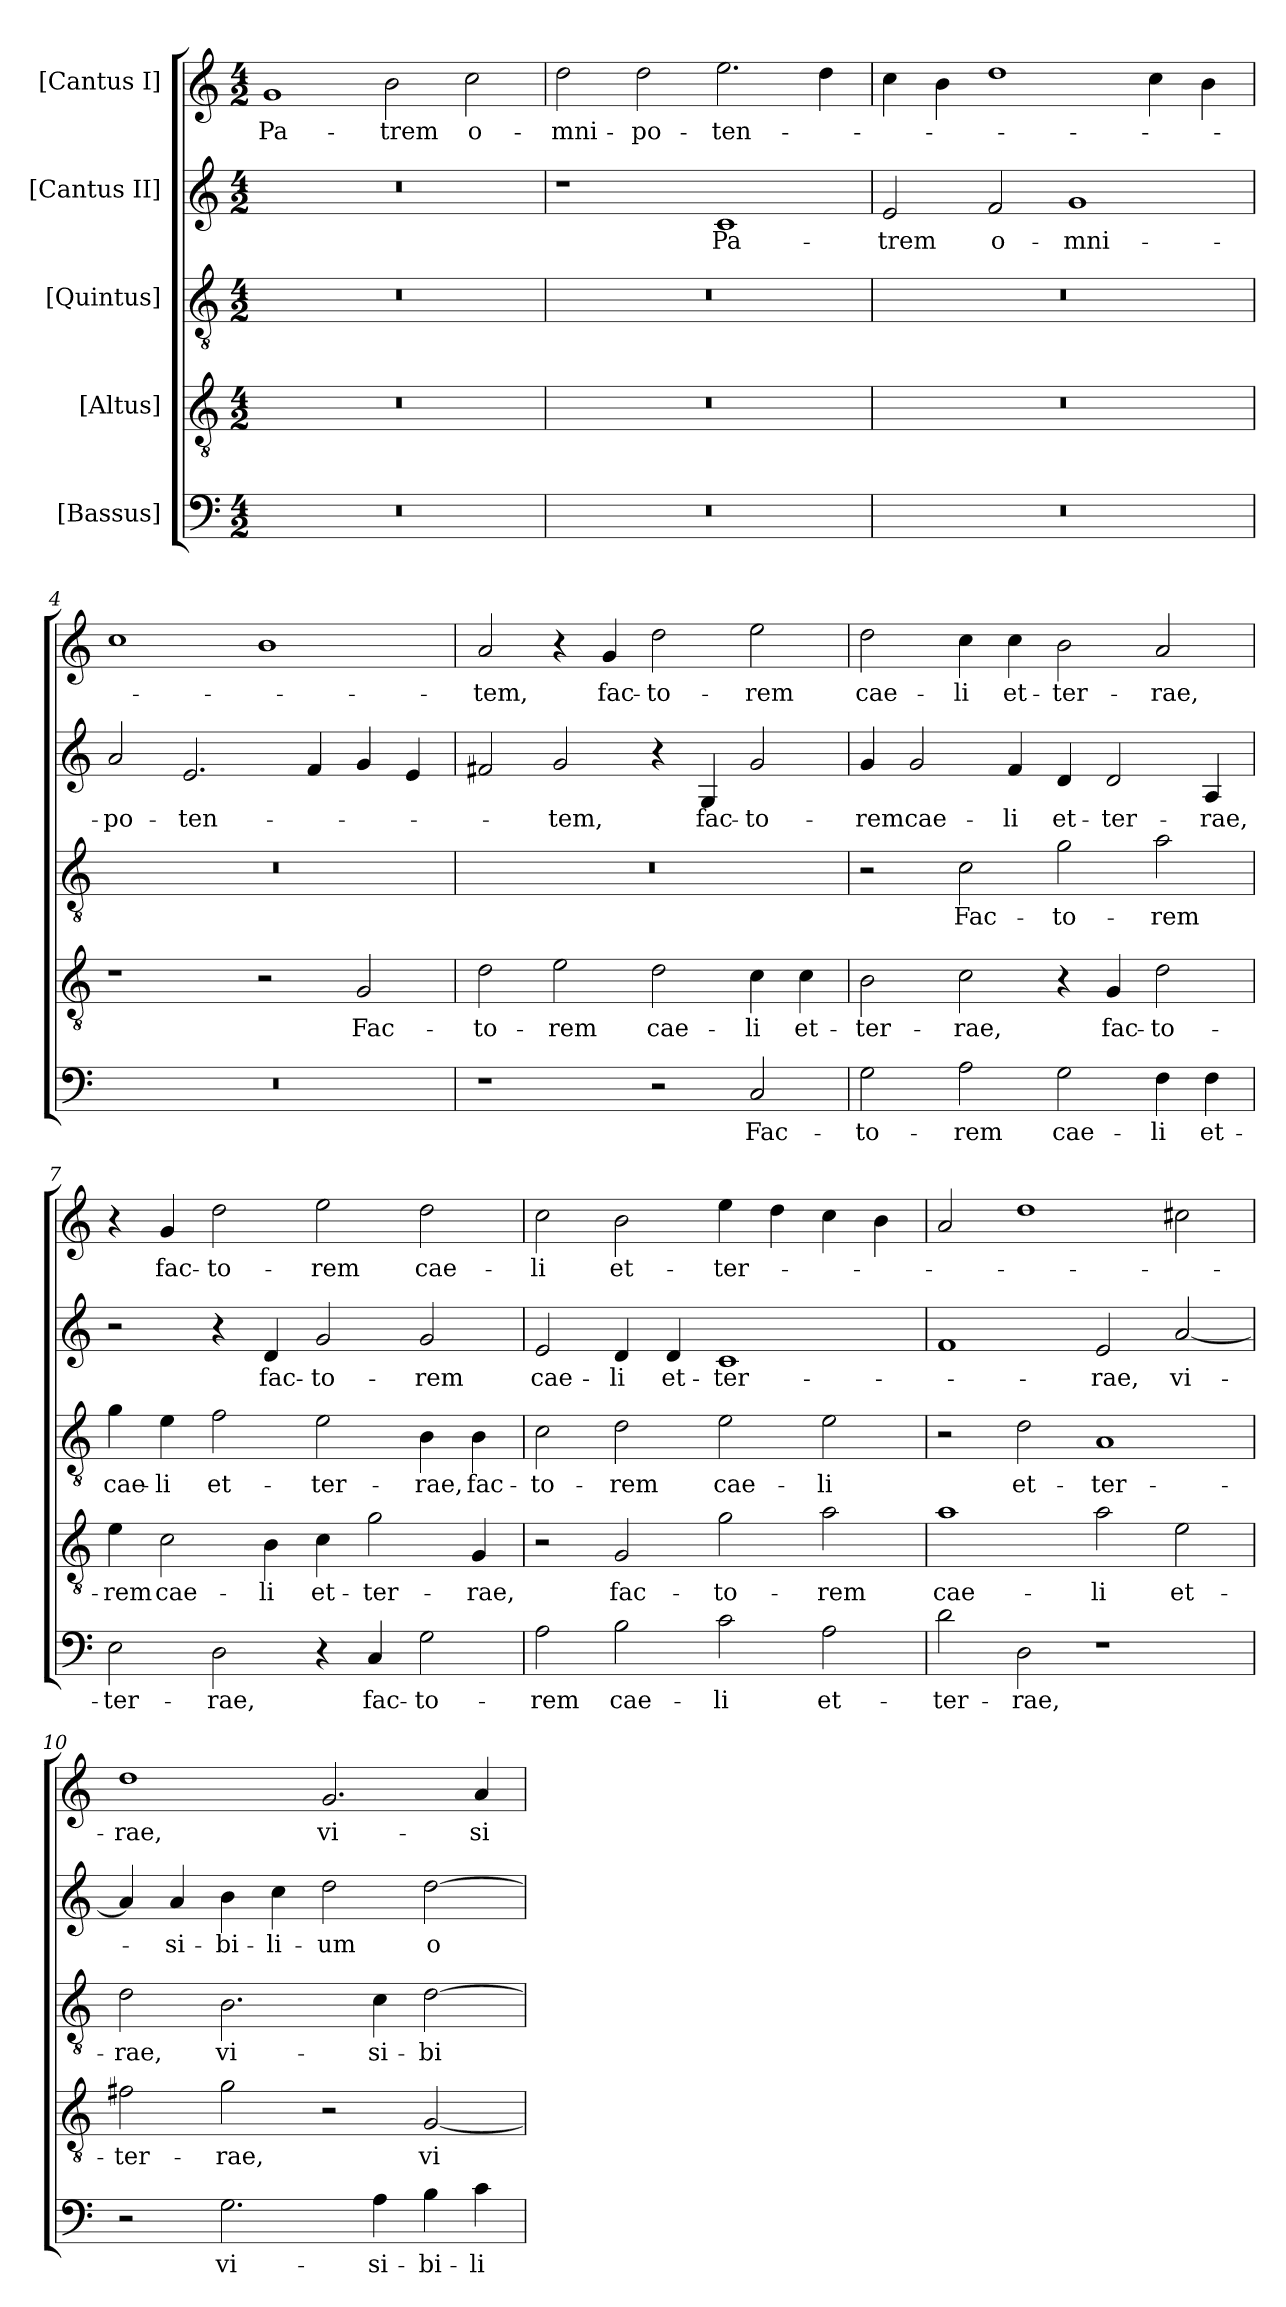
**kern	**text	**kern	**text	**kern	**text	**kern	**text	**kern	**text
*part5	*part5	*part4	*part4	*part3	*part3	*part2	*part2	*part1	*part1
*staff5	*staff5	*staff4	*staff4	*staff3	*staff3	*staff2	*staff2	*staff1	*staff1
*I"[Bassus]	*	*I"[Altus]	*	*I"[Quintus]	*	*I"[Cantus II]	*	*I"[Cantus I]	*
*clefF4	*	*clefGv2	*	*clefGv2	*	*clefG2	*	*clefG2	*
*k[]	*	*k[]	*	*k[]	*	*k[]	*	*k[]	*
*M4/2	*	*M4/2	*	*M4/2	*	*M4/2	*	*M4/2	*
=1	=1	=1	=1	=1	=1	=1	=1	=1	=1
0r	.	0r	.	0r	.	0r	.	1g/	Pa-
.	.	.	.	.	.	.	.	2b\	-trem
.	.	.	.	.	.	.	.	2cc\	o-
=2	=2	=2	=2	=2	=2	=2	=2	=2	=2
0r	.	0r	.	0r	.	1r	.	2dd\	-mni-
.	.	.	.	.	.	.	.	2dd\	-po-
.	.	.	.	.	.	1c/	Pa-	2.ee\	-ten-
.	.	.	.	.	.	.	.	4dd\	.
=3	=3	=3	=3	=3	=3	=3	=3	=3	=3
0r	.	0r	.	0r	.	2e/	-trem	4cc\	.
.	.	.	.	.	.	.	.	4b\	.
.	.	.	.	.	.	2f/	o-	1dd\	.
.	.	.	.	.	.	1g/	-mni-	.	.
.	.	.	.	.	.	.	.	4cc\	.
.	.	.	.	.	.	.	.	4b\	.
=4	=4	=4	=4	=4	=4	=4	=4	=4	=4
0r	.	1r	.	0r	.	2a/	-po-	1cc\	.
.	.	.	.	.	.	2.e/	-ten-	.	.
.	.	2r	.	.	.	.	.	1b\	.
.	.	.	.	.	.	4f/	.	.	.
.	.	2G/	Fac-	.	.	4g/	.	.	.
.	.	.	.	.	.	4e/	.	.	.
=5	=5	=5	=5	=5	=5	=5	=5	=5	=5
1r	.	2d\	-to-	0r	.	2f#X/	.	2a/	-tem,
.	.	2e\	-rem	.	.	2g/	-tem,	4r	.
.	.	.	.	.	.	.	.	4g/	fac-
2r	.	2d\	cae-	.	.	4r	.	2dd\	-to-
.	.	.	.	.	.	4G/	fac-	.	.
2C/	Fac-	4c\	-li	.	.	2g/	-to-	2ee\	-rem
.	.	4c\	et-	.	.	.	.	.	.
=6	=6	=6	=6	=6	=6	=6	=6	=6	=6
2G\	-to-	2B\	ter-	2r	.	4g/	-rem	2dd\	cae-
.	.	.	.	.	.	2g/	cae-	.	.
2A\	-rem	2c\	-rae,	2c\	Fac-	.	.	4cc\	-li
.	.	.	.	.	.	4f/	-li	4cc\	et-
2G\	cae-	4r	.	2g\	-to-	4d/	et-	2b\	ter-
.	.	4G/	fac-	.	.	2d/	ter-	.	.
4F\	-li	2d\	-to-	2a\	-rem	.	.	2a/	-rae,
4F\	et-	.	.	.	.	4A/	-rae,	.	.
=7	=7	=7	=7	=7	=7	=7	=7	=7	=7
2E\	ter-	4e\	-rem	4g\	cae-	2r	.	4r	.
.	.	2c\	cae-	4e\	-li	.	.	4g/	fac-
2D\	-rae,	.	.	2f\	et-	4r	.	2dd\	-to-
.	.	4B\	-li	.	.	4d/	fac-	.	.
4r	.	4c\	et-	2e\	ter-	2g/	-to-	2ee\	-rem
4C/	fac-	2g\	ter-	.	.	.	.	.	.
2G\	-to-	.	.	4B\	-rae,	2g/	-rem	2dd\	cae-
.	.	4G/	-rae,	4B\	fac-	.	.	.	.
=8	=8	=8	=8	=8	=8	=8	=8	=8	=8
2A\	-rem	2r	.	2c\	-to-	2e/	cae-	2cc\	-li
2B\	cae-	2G/	fac-	2d\	-rem	4d/	-li	2b\	et-
.	.	.	.	.	.	4d/	et-	.	.
2c\	-li	2g\	-to-	2e\	cae-	1c/	ter-	4ee\	ter-
.	.	.	.	.	.	.	.	4dd\	.
2A\	et-	2a\	-rem	2e\	-li	.	.	4cc\	.
.	.	.	.	.	.	.	.	4b\	.
=9	=9	=9	=9	=9	=9	=9	=9	=9	=9
2d\	ter-	1a\	cae-	2r	.	1f/	.	2a/	.
2D\	-rae,	.	.	2d\	et-	.	.	1dd\	.
1r	.	2a\	-li	1A/	ter-	2e/	-rae,	.	.
.	.	2e\	et-	.	.	[2a/	vi-	2cc#X\	.
=10	=10	=10	=10	=10	=10	=10	=10	=10	=10
2r	.	2f#X\	ter-	2d\	-rae,	4a/]	.	1dd\	-rae,
.	.	.	.	.	.	4a/	-si-	.	.
2.G\	vi-	2g\	-rae,	2.B\	vi-	4b\	-bi-	.	.
.	.	.	.	.	.	4cc\	-li-	.	.
.	.	2r	.	.	.	2dd\	-um	2.g/	vi-
4A\	-si-	.	.	4c\	-si-	.	.	.	.
4B\	-bi-	[2G/	vi-	[2d\	-bi-	[2dd\	o-	.	.
4c\	-li-	.	.	.	.	.	.	4a/	-si-
=	=	=	=	=	=	=	=	=	=
*-	*-	*-	*-	*-	*-	*-	*-	*-	*-
